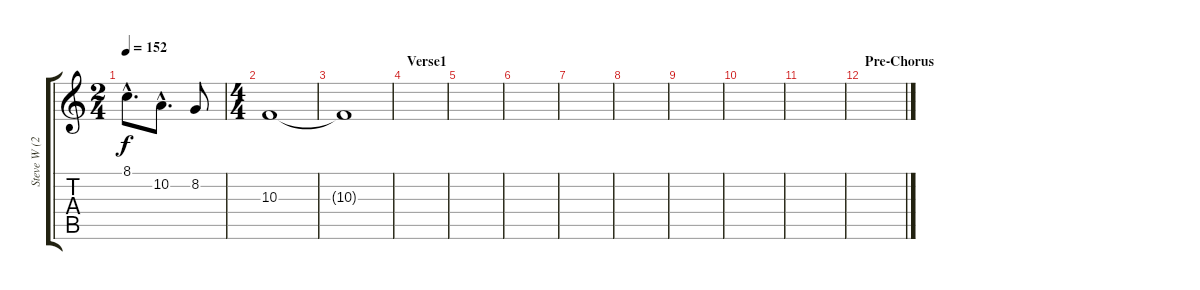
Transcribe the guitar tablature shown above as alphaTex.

\track ("Steve W (2)" "Steve W (2") {instrument lead1square}
\staff {score tabs}
\tuning (E4 B3 G3 D3 A2 E2) {hide}
\ts (2 4)
\tempo 152
\clef g2
\ks c
8.1{hac}.8{d dy f} 10.2{hac}.8{d} 8.2.8 |
\ts (4 4)
10.3.1 |
10.3{t}.1 |
\section ("" "Verse1")
|
|
|
|
|
|
|
|
\section ("" "Pre-Chorus")
